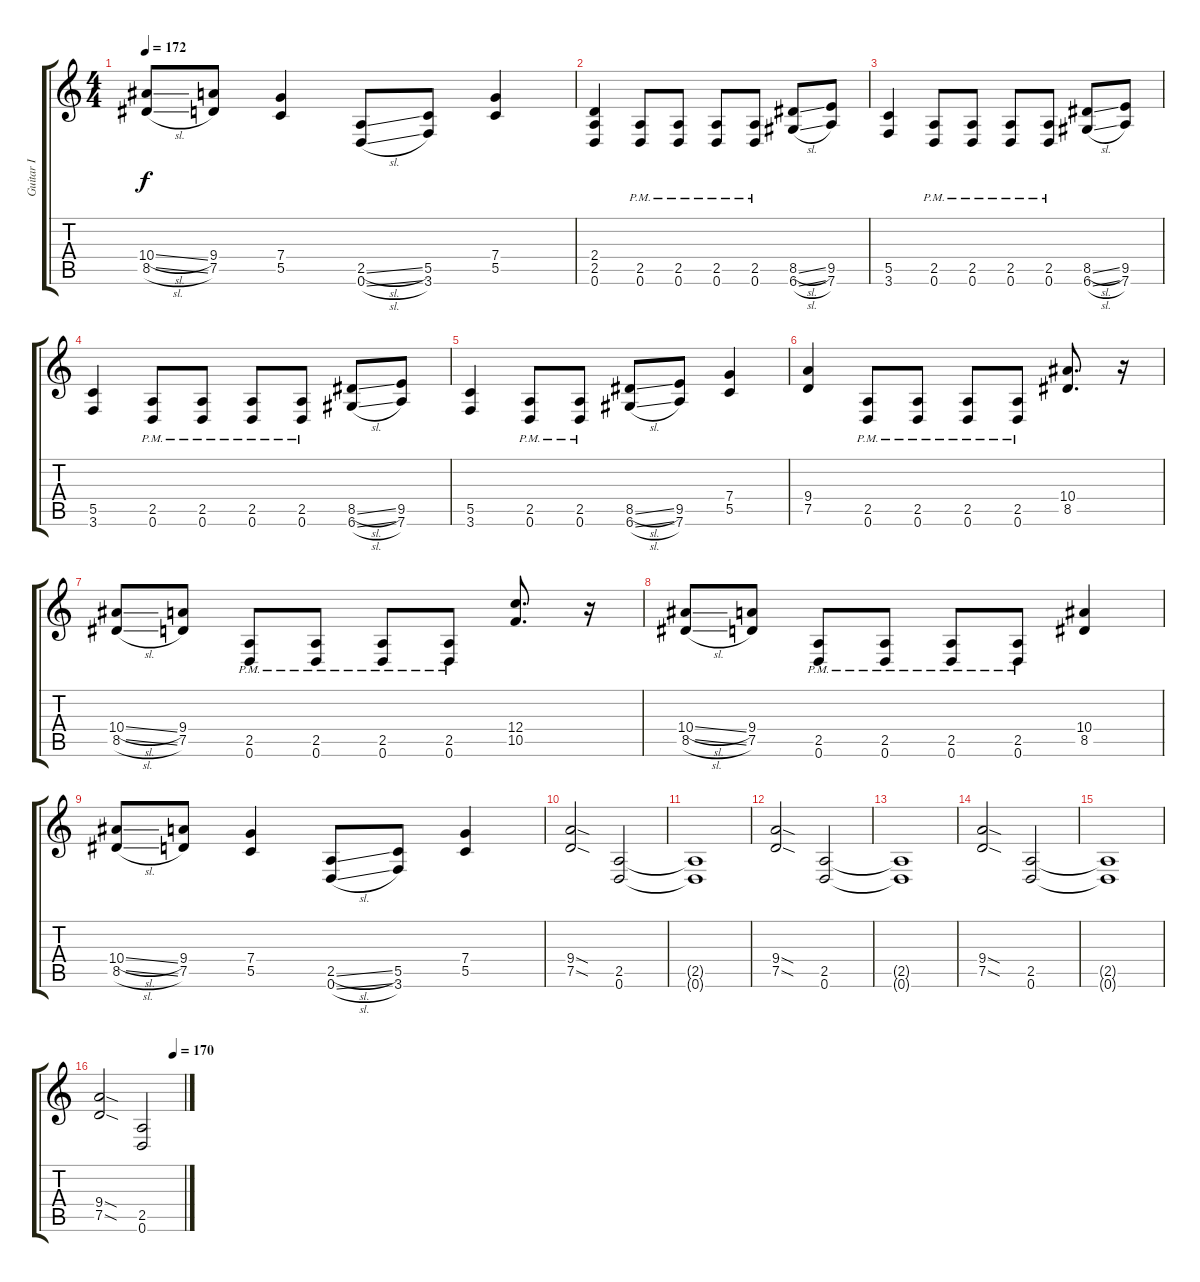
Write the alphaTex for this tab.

\track ("Guitar I" "Guitar I") {instrument distortionguitar}
\staff {score tabs}
\tuning (D4 A3 F3 C3 G2 D2) {hide}
\ts (4 4)
\tempo 172
\clef g2
\ks c
(10.4{sl} 8.5{sl}).8{dy f} (9.4 7.5).8 (7.4 5.5).4 (2.5{sl} 0.6{sl}).8 (5.5 3.6).8 (7.4 5.5).4 |
(2.4 2.5 0.6).4 (2.5{pm} 0.6{pm}).8 (2.5{pm} 0.6{pm}).8 (2.5{pm} 0.6{pm}).8 (2.5{pm} 0.6{pm}).8 (8.5{sl} 6.6{sl}).8 (9.5 7.6).8 |
(5.5 3.6).4 (2.5{pm} 0.6{pm}).8 (2.5{pm} 0.6{pm}).8 (2.5{pm} 0.6{pm}).8 (2.5{pm} 0.6{pm}).8 (8.5{sl} 6.6{sl}).8 (9.5 7.6).8 |
(5.5 3.6).4 (2.5{pm} 0.6{pm}).8 (2.5{pm} 0.6{pm}).8 (2.5{pm} 0.6{pm}).8 (2.5{pm} 0.6{pm}).8 (8.5{sl} 6.6{sl}).8 (9.5 7.6).8 |
(5.5 3.6).4 (2.5{pm} 0.6{pm}).8 (2.5{pm} 0.6{pm}).8 (8.5{sl} 6.6{sl}).8 (9.5 7.6).8 (7.4 5.5).4 |
(9.4 7.5).4 (2.5{pm} 0.6{pm}).8 (2.5{pm} 0.6{pm}).8 (2.5{pm} 0.6{pm}).8 (2.5{pm} 0.6{pm}).8 (10.4 8.5).8{d} r.16 |
(10.4{sl} 8.5{sl}).8 (9.4 7.5).8 (2.5{pm} 0.6{pm}).8 (2.5{pm} 0.6{pm}).8 (2.5{pm} 0.6{pm}).8 (2.5{pm} 0.6{pm}).8 (12.4 10.5).8{d} r.16 |
(10.4{sl} 8.5{sl}).8 (9.4 7.5).8 (2.5{pm} 0.6{pm}).8 (2.5{pm} 0.6{pm}).8 (2.5{pm} 0.6{pm}).8 (2.5{pm} 0.6{pm}).8 (10.4 8.5).4 |
(10.4{sl} 8.5{sl}).8 (9.4 7.5).8 (7.4 5.5).4 (2.5{sl} 0.6{sl}).8 (5.5 3.6).8 (7.4 5.5).4 |
(9.4{sod} 7.5{sod}).2 (2.5 0.6).2 |
(2.5{t} 0.6{t}).1 |
(9.4{sod} 7.5{sod}).2 (2.5 0.6).2 |
(2.5{t} 0.6{t}).1 |
(9.4{sod} 7.5{sod}).2 (2.5 0.6).2 |
(2.5{t} 0.6{t}).1 |
\tempo (170 0.875)
(9.4{sod} 7.5{sod}).2 (2.5 0.6).2
